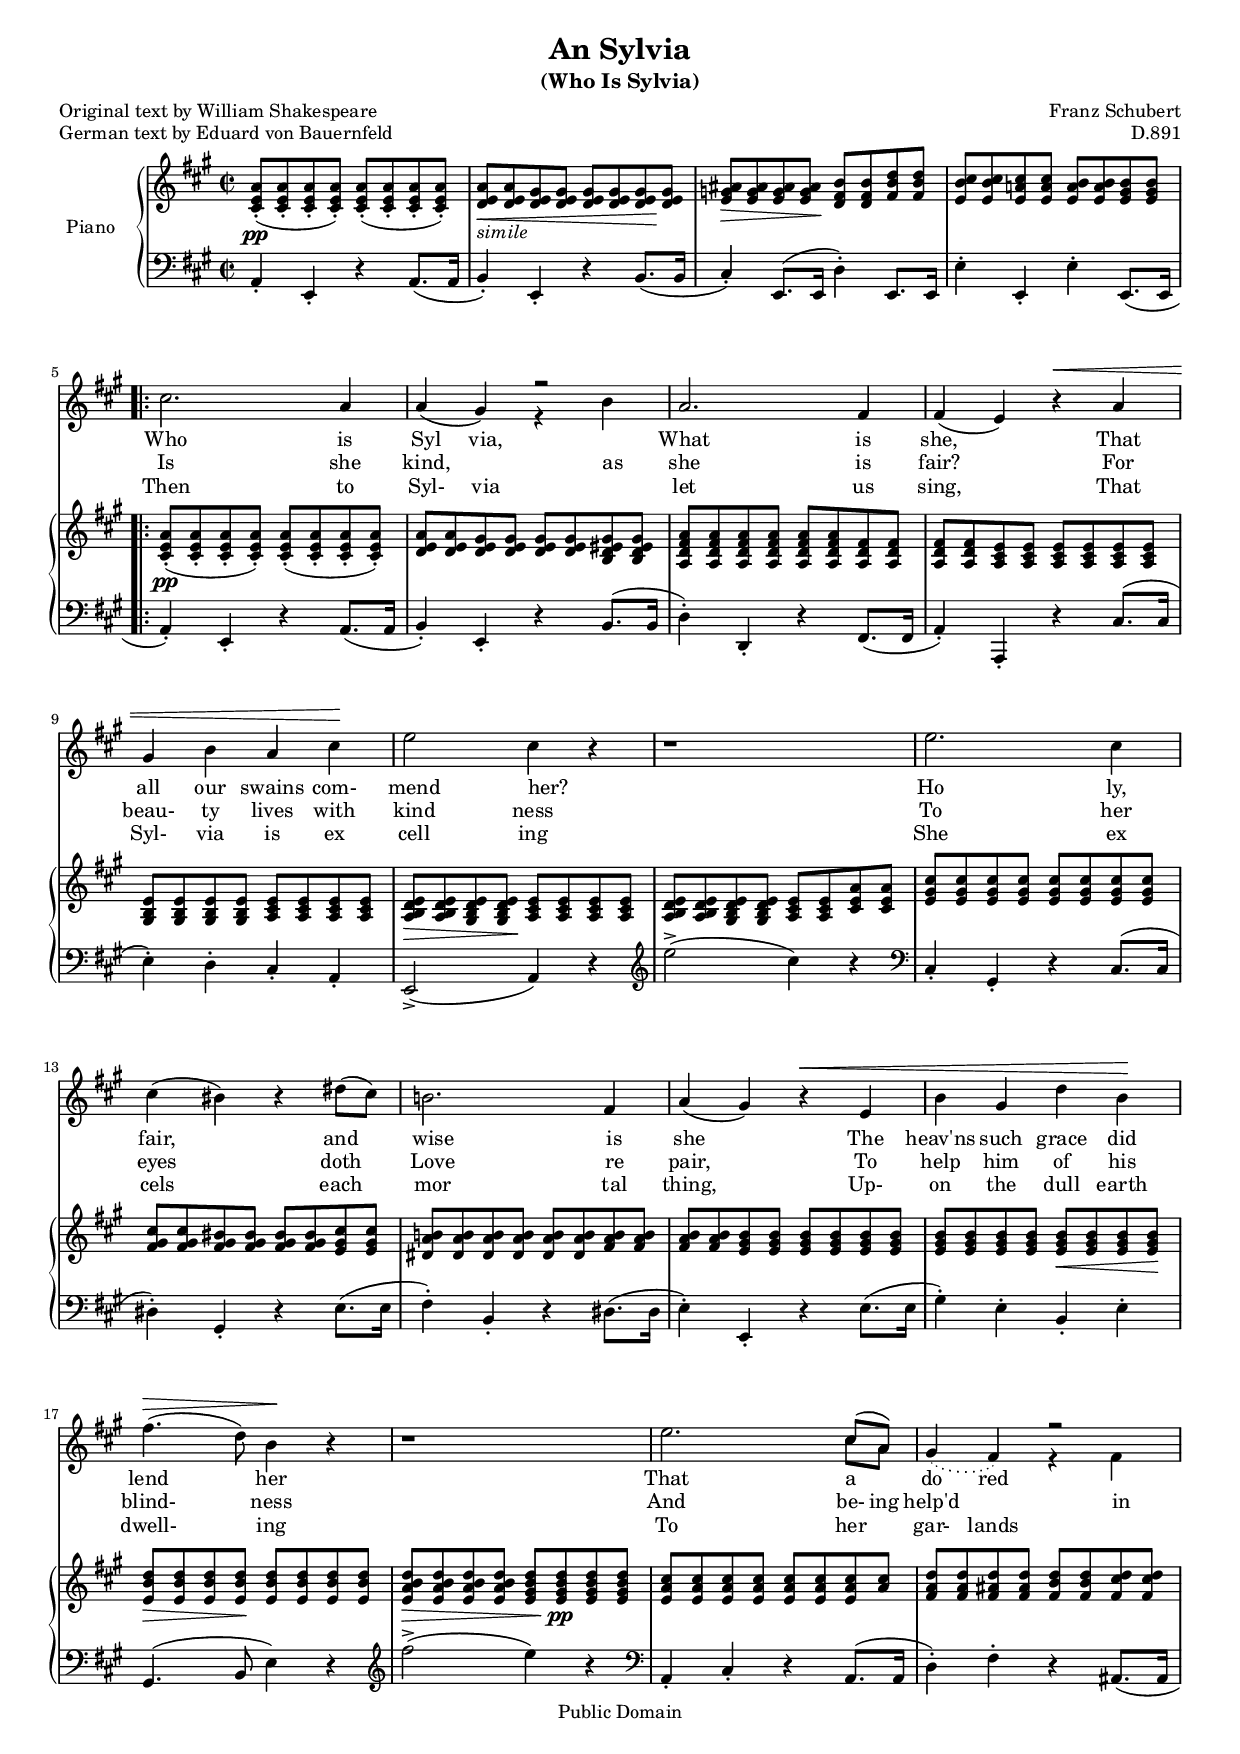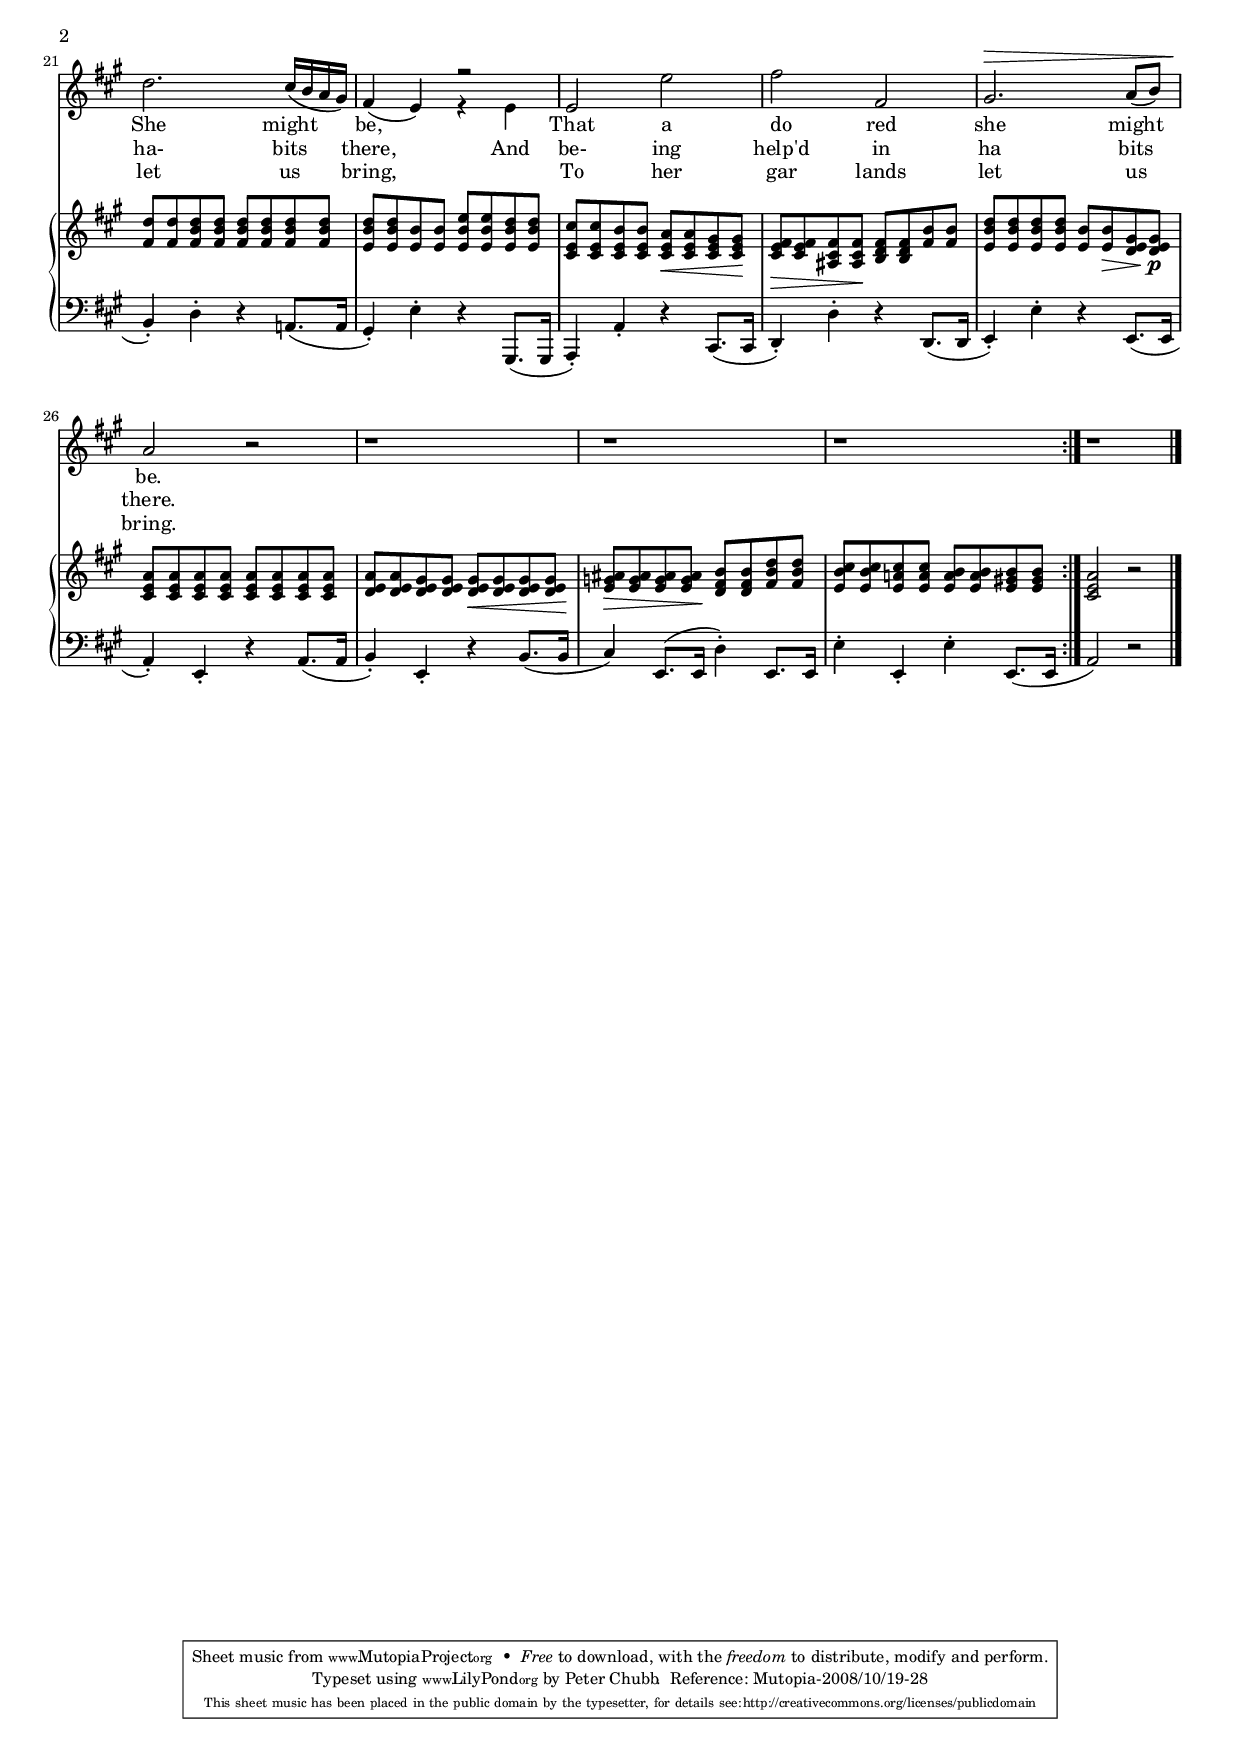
\version "2.10.10"

\header {
filename = "AnSylvia.ly"
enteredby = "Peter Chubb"
composer = "Franz Schubert"
opus = "D.891"
poet = "Original text by William Shakespeare"
piece = "German text by Eduard von Bauernfeld"
date = "1826"
title = "An Sylvia"
subtitle = "(Who Is Sylvia)"

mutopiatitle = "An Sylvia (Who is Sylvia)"
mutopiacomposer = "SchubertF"
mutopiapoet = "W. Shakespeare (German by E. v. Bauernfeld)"
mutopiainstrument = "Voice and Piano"
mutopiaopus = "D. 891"
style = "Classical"
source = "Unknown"
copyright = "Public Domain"
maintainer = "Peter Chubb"

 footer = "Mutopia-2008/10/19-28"
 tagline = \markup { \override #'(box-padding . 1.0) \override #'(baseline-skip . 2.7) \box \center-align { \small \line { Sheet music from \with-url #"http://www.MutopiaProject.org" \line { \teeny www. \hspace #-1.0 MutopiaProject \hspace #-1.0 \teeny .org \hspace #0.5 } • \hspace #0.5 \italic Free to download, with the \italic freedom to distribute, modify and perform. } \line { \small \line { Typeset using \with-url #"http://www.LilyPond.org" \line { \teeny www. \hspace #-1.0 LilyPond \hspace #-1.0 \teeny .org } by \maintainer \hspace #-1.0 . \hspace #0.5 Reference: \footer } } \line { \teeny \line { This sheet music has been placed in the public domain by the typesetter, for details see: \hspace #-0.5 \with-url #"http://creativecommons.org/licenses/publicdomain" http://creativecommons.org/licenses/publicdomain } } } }
}


\version "2.10.10"

#(set-global-staff-size 16)

pianoRH =  \relative c'  {
	 \clef "G"
%1
	 < b[ d g>8\pp-.( <b d g>-. <b d g>-. <b d g>)-.]
	 < b[ d g>8-.( <b d g>-. <b d g>-. <b d g>)-.]
	 |
%2
	 << c[ d \once \override TextScript #'padding = #2 g_\markup { \italic "simile" } \< >> <c, d g> <c d fis> <c d fis>]
	 < c[ d fis> <  c d fis > <c d fis>\! <c d fis>]
%3
	 |
	 < d[ f gis>\> <d f gis> <d f gis> <d] f gis>\!
	 < c[ e a> <c e a> <e a c> <e a c>] 
	 |
%4
	 < d[ a' b> <d a' b> <d g! b> <d g b>] 
	 < d[ g a> <d g a> <d fis a> <d fis a>] |

	 \break
%5
	 \repeat volta 2 {
		< b[ d g  >(\pp_. <b d g>_. <b d g>_. <b d g>)_.]
		< b[ d g>(_. <b d g>_. <b d g>_. <b d g>)_.]
		|
%6
		< c[ d g> <c d g> <c d fis> <c d fis>]
		< c[ d fis> <c d fis> < a c dis fis> <a c dis fis>]
		|
%7
		< g[ c e g> <g c e g> <g c e g> <g c e g >] 
		< g[ c e g> <g c e g>  <g c e> <g c e>]
		|
%8
		< g[ c e> <g c e> <g b d> <g b d>]
		< g[ b d> <g b d> <g b d> <g b d>]
		|
%9
		< fis[ a d> <fis a d> <fis a d> <fis a d>]
		< g[ b d> <g b d> <g b d> <g b d>]
		|
%10
		<g[ a c d>\> <g a c d> <fis a c d> <fis] a c d>\!
		<g[ b d> <g b d> <g b d> <g] b d>
		|
%11
		< g[ a c d> <g a c d> <fis a c d> <fis a c d>]
		< g[ b d> <g b d>] < b[ d g> <b d g>]
		|
%12
		<d fis b>[ <d fis b><d fis b><d fis b>]
		<d fis b>[ <d fis b><d fis b><d fis b>]
		|
%13
		< e[ fis b> <e fis b> < e fis ais> <e fis ais>]
		< e[ fis ais> <e fis ais> <d fis b> <d fis b>]
		|
%14
		< cis[ g' a!> <cis g' a> <cis a' g> <cis a' g>]
		< cis[ g' a> <cis g' a> < e g a> <e g a>]
		|
%15
		< e[ g a> <e g a> <d fis a> <d fis a>]
		< d[ fis a> <d fis a> <d fis a> <d fis a>]
		|
%16
		< d[ fis a> <d fis a> <d fis a> <d fis a>]
		< d[ fis a  >\< <d fis a> <d fis a> <  d fis a > \!]
		|
%17
		<d[ a' c>\> <d a' c> <d a' c> <d] a' c>\!
		<d[ a' c> <d a' c> <d a' c> <d] a' c>
		|
%18
		<d[ g a c>\> <d g a c> <d g a c> <d] g a c>
		<d[ fis a c> <d fis a c>\pp <d fis a c> <d] fis a c>
		|
%19
		< d[ g b> <d g b> <d g b> <d g b>]
		< d[ g b> <d g b> <d g b> <g b>]
		|
%20
		< e[ g c> <e g c> <e gis c> <e gis c>]
		< e[ a c> <e a c> <e b' c> < e b' c>]
		|
%21
		< e[ c'> <e c'> <e a c> <e a c>]
		< e[ a c> <e a c> <e a c> <e a c>]
		|
%22
		< d[ a' c> <d a' c> <d a'> <d a'>]
		< d[ a' d> <d a' d> <d a' c> <d a' c>]
		|
%23
		< b[ d b'> <b d b'> <b d a'> <b d a'>]
		< b[ d g  >\< <b d g> <b d fis> <  b d fis  > \!]
		|
%24
		<b[ d e>\> <b d e> <gis b e> <gis] b e>\!
		<a[ c e> <a c e> <e' a> <e a>]
		|
%25
		<d[ a' c> <d a' c> <d a' c> <d] a' c>
		<d[ a'> <d a'>\> <c d fis> <c] d fis>\p
		|
%26
		< b[ d g> <b d g> <b d g> <b d g>]
		< b[ d g> <b d g> <b d g> <b d g>]
		|
%27
		< c[ d g > <c d g > <c d fis  > <c d fis >]
		< c[ d fis  >\< <c d fis ><  c d fis  > <c d fis >\!]
		|
%28
		<d[ f gis>\> <d f gis> <d f gis> <d] f gis>\!
		<c[ e a> <c e a> <e a c> <e] a c>
%29
		< d[ a' b> <d a' b> <d g! b> <d g b>]
		< d[ g a> <d g a> < d fis! a> <d fis a>]
	}
%30
	<b d g>2 r2
	\bar "|."
}

pianoLH =  \relative c  {
	\clef "F"
	g4-. d-. r  g8.[( g16] |  a4)-. d,-. r  a'8.[( a16] |
%3
	 b4)-.  d,8.[( d16]  c'4)-.  d,8.[ d16] |
%4
	d'4-. d,-. d'-.  d,8.[( d16 ] 
	\repeat volta 2 {
%5
		 g4)-. d_. r4  g8.[( g16] |
%6
		 a4)-. d,-. r4  a'8.[( a16] |
%7
		 c4)-. c,-. r  e8.[( e16] |
%8
		 g4)-. g,-. r4  b'8.[( b16] | 
%9
		 d4)-. c-. b-. g-. |
%10
		d2(->  g4) r4 \clef "G" |
%11
		d'''2->(  b4) r4 \clef "F" |
%12
		b,,4-. fis-. r  b8.[( b16] |
%13
		 cis4)-. fis,4-. r4  d'8.[( d16] |
%14
		 e4)-. a,4-. r  cis8.[( cis16] |
%15
		 d4)-. d,4-. r4  d'8.[( d16] |
%16
		 fis4)-. d-. a-. d-.  |
%17
		fis,4.( a8  d4) r4 \clef "G" |
%18
		e''2->(  d4) r4 \clef "F" |
%19
		g,,,4-. b-. r  g8.[( g16 ] |
%20
		 c4)-. e-. r  gis,8.[( gis16] |
%21
		 a4)-. c-. r  g!8.[( g16 ] |
%22
		 fis4)-. d'-. r  fis,,8.[( fis16] |
%23
		 g4)-. g'-. r  b,8.[( b16] |
%24
		 c4)-. c'-. r  c,8.[( c16] |
%25
		 d4)-. d'-. r  d,8.[( d16] |
%26
		 g4)-. d-. r  g8.[( g16] |
%27
		 a4)-. d,-. r  a'8.[( a16] |
%28
		 b4)  d,8.[( d16]  c'4)-.  d,8.[ d16] |
%29
		d'4-. d,-. d'-.  d,8.[( d16 ]
	}
%30
	 g2) r2 \bar "|."

}

tune =   \relative c''  {
	% Put dynamics over the stave.
	\dynamicUp
	\autoBeamOff
	\skip 1*4
	\repeat volta 2 {
%5
		b2. g4 |
%6
		g( fis) << { r2 } \\ { r4 a4 } >> |
%7
		g2. e4 |
%8
		e4(  d) r4 \< g |
%9
		fis a g  b\! |
%10
		d2 b4 r4 |
%11
		r1 |
%12
		d2. b4 |
%13
		b4(  ais) r  cis8[( b)] |
%14
		a!2. e4 |
%15
		g4( fis) r4 \< d4 |
%16
		a' fis c'  a\! | 
%17
		e'4.( \>  c8)  a4\! r |
%18
		r1 |
%19
		d2. << { b8( g8) } \\ { b8[ g8] } >> |
%20
		\slurDotted
		fis4(  e)		\slurSolid
		<< { r2 } \\ { r4 e4 } >> |
%21
		c'2.  b16[( a g  fis)] |
%22
		e4( d) << { r2 } \\ { r4 d4 } >> |
%23
		d2 d'2 |
%24
		e2 e,2 |
%25
		fis2. \>  g8[(  a)] |
%26
		 g2\! r2 |
%27
		r1 | r1 | r1
	}
	r1 \bar "|."
}

fourbars = \lyricmode { \skip 1*4 }

verseOne = \lyricmode {
	Who2. is4 | Syl __ via, \skip 2 |
	What2. is4 | she,2 __ \skip 4 That4 |
	all our swains com- |
	mend2 her?4 " " |
	" "1 |
	Ho2. __ ly,4 |
	fair,2  \skip 4 and4 |
	wise2. is4 |
	she2 \skip 4 The4 |
	heav'ns4 such grace did |
	lend2 her4 \skip 4 | \skip 1 |
	That2. a4 __  |
	do __ red \skip 2 |
	She2. might4 |
	be,2 \skip 2 |
	That2 a __ |
	do __ red |
	she2. might4 | be.2 \skip 2 |
}

verseTwo = \lyricmode {
	Is2. she4 | kind,2 \skip 4 as4 |
	she2. is4 |fair?2 \skip 4 For4 |
	beau- ty lives with | kind2 __ ness4 \skip 4 | \skip 1 |
	To2. her4 |eyes2 \skip 4 doth4 | Love 2. re4 __ |
	pair,2 \skip 4 To4 | help him of his | blind-2 ness4 \skip 4 |
	\skip 1 |
	And2. be-8 ing | help'd2 __ \skip 4  in4 __ | ha-2. bits4 |
	there,2 \skip 4 And4 |
	be-2 ing | help'd in __ | ha2. __ bits4 | there.2 \skip 2 |
}

verseThree = \lyricmode {
	Then2. to4 | Syl-4 via \skip 2 |
	let2. us4 | sing,2 \skip 4 That4 |
	Syl- via is ex __ | cell2 __ ing4 \skip 4 | \skip 1 |
	She2. ex4 __ | cels2 \skip 4 each4 | mor2. __ tal4 |
	thing,2 \skip 4 Up-4 | on the dull earth | dwell-2 ing4
	\skip 4 | \skip 1 |
	To2. her4 | gar- lands \skip 2 | let2. us4 |
	bring,2 \skip 2 | To her | gar __ lands | let2. us4 |
	bring.2 \skip 2 |
}


%% 
%% German Words -- syllabification may be incorrect (entered by
%% someone who knows no German!)
origVerseOne = \lyricmode {
	Was2. ist4 | Sil-4 via, \skip 2 |
	sag-2. et4 | an,2 \skip 4 
	Daß4 | 
	sie die wie- te | Flur2 preist?4 \skip 4 | \skip 1|
	Schön2.  und4 | zart2 \skip 4 seh'-4 | ich2. sie4 |
	nah'n,2 \skip 4 Auf4 |
	Him-  melsg- gunst " und" | Spur2 weist,4 \skip 4 | \skip 1
	Daß2. ihr4 | al- les \skip 2 |
	un-2. ter4 | tan.2 \skip 2 |
	Daß2 ihr | al- les | un-2.  ter4 | tan2 \skip 2 |
}

origVerseTwo = \lyricmode {
	Ist2. sie4 | schön2 __ \skip 4 und4 |  gut2. da-4 | zu?2 \skip 4
	Reiz4| labt wie mil- de | Kind-2 heit4 \skip 4 | \skip 1 |
	Ihr-2. em4 | Aug'-2 \skip 4 eilt4 | A-2. mor4 |
	zu,2 \skip 4
	Dort4 | heilt er sein- e | Blind-2 heit,4 \skip 4 | \skip 1 |
	Und2. ver-4 | weilt2 \skip 4 in4 | süß-2. er4
	Ruh'.2 \skip 2 |
	Und2 ver-2 | weilt in | süß-2. er4| Ruh'.2 \skip 2 |
}

origVerseThree = \lyricmode {
	Dar2. __  um4 | Sil- via, \skip 2 | tön',2.  o4 |
	Sang,2 \skip 4
	Der4 | hold- en Sil- via | Ehr-2 en4 \skip 4 | \skip 1 |
	Je2. den4 | Reiz2 \skip 4  be-4 |siegt2. sie4 | lang,2 \skip 4
	Den4 | Er- de kann ge- | wäh-2 ren4 \skip 4 | \skip 1 |
	Krän-2. ze4 | ihr2 \skip 4 und4 | Sai-2. ten4
	|klang!2 \skip 2
	Krän-2 ze | ihr und | Sai-2. ten-4 |klang!2 \skip 2 |
}

global =  {
	\key g \major
	\time 2/2
	\override Staff.TimeSignature   #'style = #'C
}

Piano = \context GrandStaff = "piano" {
	\set GrandStaff.instrumentName = "Piano"
	\set GrandStaff.midiInstrument = "acoustic grand"
	<< 
	     \context Staff=RH {\global \pianoRH }
 	     \context Staff=LH {\global \pianoLH }
	>>
}


Vocals = <<
	\context Staff = "vocal" << 
		% something that stands out over the piano
		\set Staff.midiInstrument = "flute"

		 {\clef "G2" \global\tune}

% Uncomment one of these.  It looks silly with both.
		      \new Lyrics { \fourbars \verseOne }
		      \new Lyrics { \fourbars \verseTwo }
		      \new Lyrics { \fourbars \verseThree }
		      %\new Lyrics { \fourbars \origVerseOne }
		      %\new Lyrics { \fourbars \origVerseTwo }
		      %\new Lyrics { \fourbars \origVerseThree }

	>>
>>


\score {
	<<
		% \transpose c' aes for basses (Key Eflat).
		% (range bes to c'')
		% \transpose c d for original (in A.)
		% Untransposed range: d' to e''
		 \transpose c d <<
		      \Vocals
		      \Piano
		>>
	>>

	\layout {
	% Try to fit onto two A4 pages
		%indent = 0.0\mm
		%line-width = 18.0\cm
		%textheight = 26.0\cm
		%gourlayMaxmeasures=15.0

		% Eliminate voice parts with no notes
		\context { \RemoveEmptyStaffContext }
		\context { \Score \override VerticalAxisGroup #'remove-first = ##t }

		% number bars at score level, not per-staff
		\context {
			\Score
			barColumnPriority = "0"
			marginBreakPriority = "-4"
			skipBars = 1
			\consists "Mark_engraver"
			\consists "Bar_number_engraver"
		}
}
	
  \midi {
    \context {
      \Score
      tempoWholesPerMinute = #(ly:make-moment 100 4)
      }
    }


}

